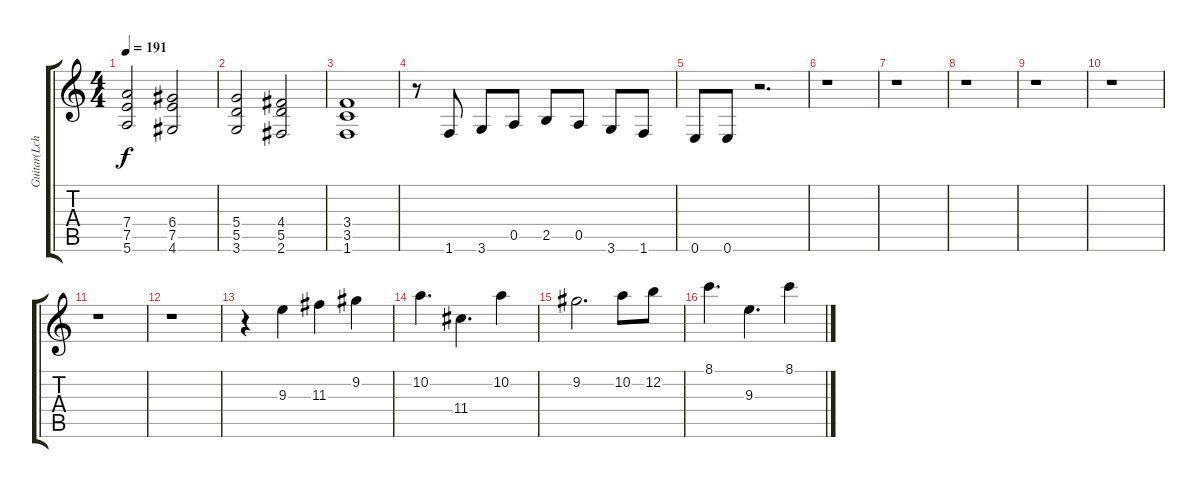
\track ("Guitar(Lch.)" "Guitar(Lch") {instrument distortionguitar}
\staff {score tabs}
\tuning (E4 B3 G3 D3 A2 E2) {hide}
\ts (4 4)
\tempo 191
\clef g2
\ks c
(7.4 7.5 5.6).2{dy f} (6.4 7.5 4.6).2 |
(5.4 5.5 3.6).2 (4.4 5.5 2.6).2 |
(3.4 3.5 1.6).1 |
r.8 1.6.8 3.6.8 0.5.8 2.5.8 0.5.8 3.6.8 1.6.8 |
0.6.8 0.6.8 r.2{d} |
r.1 |
r.1 |
r.1 |
r.1 |
r.1 |
r.1 |
r.1 |
r.4 9.3.4 11.3.4 9.2.4 |
10.2.4{d} 11.4.4{d} 10.2.4 |
9.2.2{d} 10.2.8 12.2.8 |
8.1.4{d} 9.3.4{d} 8.1.4
